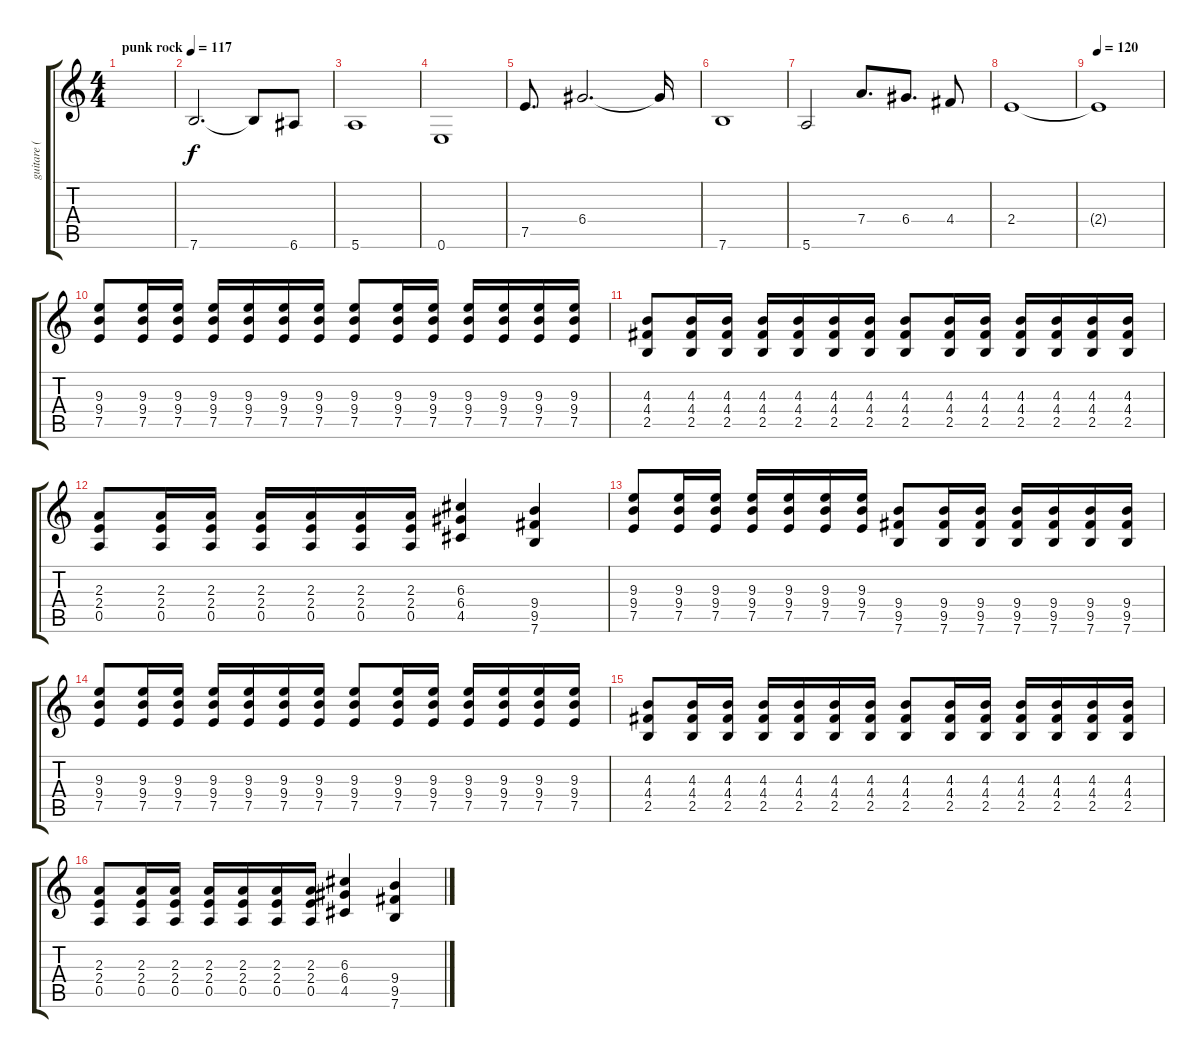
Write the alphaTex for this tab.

\track ("guitare ( Fred )" "guitare ( ") {instrument distortionguitar}
\staff {score tabs}
\tuning (E4 B3 G3 D3 A2 E2) {hide}
\ts (4 4)
\tempo (117 "punk rock")
\clef g2
\ks c
|
7.6.2{d} 7.6{t}.8 6.6.8 |
5.6.1 |
0.6.1 |
7.5.8{d} 6.4.2{d} 6.4{t}.16 |
7.6.1 |
5.6.2 7.4.8{d} 6.4.8{d} 4.4.8 |
2.4.1 |
\tempo 120
2.4{t}.1 |
(9.3 9.4 7.5).8 (9.3 9.4 7.5).16 (9.3 9.4 7.5).16 (9.3 9.4 7.5).16 (9.3 9.4 7.5).16 (9.3 9.4 7.5).16 (9.3 9.4 7.5).16 (9.3 9.4 7.5).8 (9.3 9.4 7.5).16 (9.3 9.4 7.5).16 (9.3 9.4 7.5).16 (9.3 9.4 7.5).16 (9.3 9.4 7.5).16 (9.3 9.4 7.5).16 |
(4.3 4.4 2.5).8 (4.3 4.4 2.5).16 (4.3 4.4 2.5).16 (4.3 4.4 2.5).16 (4.3 4.4 2.5).16 (4.3 4.4 2.5).16 (4.3 4.4 2.5).16 (4.3 4.4 2.5).8 (4.3 4.4 2.5).16 (4.3 4.4 2.5).16 (4.3 4.4 2.5).16 (4.3 4.4 2.5).16 (4.3 4.4 2.5).16 (4.3 4.4 2.5).16 |
(2.3 2.4 0.5).8 (2.3 2.4 0.5).16 (2.3 2.4 0.5).16 (2.3 2.4 0.5).16 (2.3 2.4 0.5).16 (2.3 2.4 0.5).16 (2.3 2.4 0.5).16 (6.3 6.4 4.5).4 (9.4 9.5 7.6).4 |
(9.3 9.4 7.5).8 (9.3 9.4 7.5).16 (9.3 9.4 7.5).16 (9.3 9.4 7.5).16 (9.3 9.4 7.5).16 (9.3 9.4 7.5).16 (9.3 9.4 7.5).16 (9.4 9.5 7.6).8 (9.4 9.5 7.6).16 (9.4 9.5 7.6).16 (9.4 9.5 7.6).16 (9.4 9.5 7.6).16 (9.4 9.5 7.6).16 (9.4 9.5 7.6).16 |
(9.3 9.4 7.5).8 (9.3 9.4 7.5).16 (9.3 9.4 7.5).16 (9.3 9.4 7.5).16 (9.3 9.4 7.5).16 (9.3 9.4 7.5).16 (9.3 9.4 7.5).16 (9.3 9.4 7.5).8 (9.3 9.4 7.5).16 (9.3 9.4 7.5).16 (9.3 9.4 7.5).16 (9.3 9.4 7.5).16 (9.3 9.4 7.5).16 (9.3 9.4 7.5).16 |
(4.3 4.4 2.5).8 (4.3 4.4 2.5).16 (4.3 4.4 2.5).16 (4.3 4.4 2.5).16 (4.3 4.4 2.5).16 (4.3 4.4 2.5).16 (4.3 4.4 2.5).16 (4.3 4.4 2.5).8 (4.3 4.4 2.5).16 (4.3 4.4 2.5).16 (4.3 4.4 2.5).16 (4.3 4.4 2.5).16 (4.3 4.4 2.5).16 (4.3 4.4 2.5).16 |
(2.3 2.4 0.5).8 (2.3 2.4 0.5).16 (2.3 2.4 0.5).16 (2.3 2.4 0.5).16 (2.3 2.4 0.5).16 (2.3 2.4 0.5).16 (2.3 2.4 0.5).16 (6.3 6.4 4.5).4 (9.4 9.5 7.6).4
